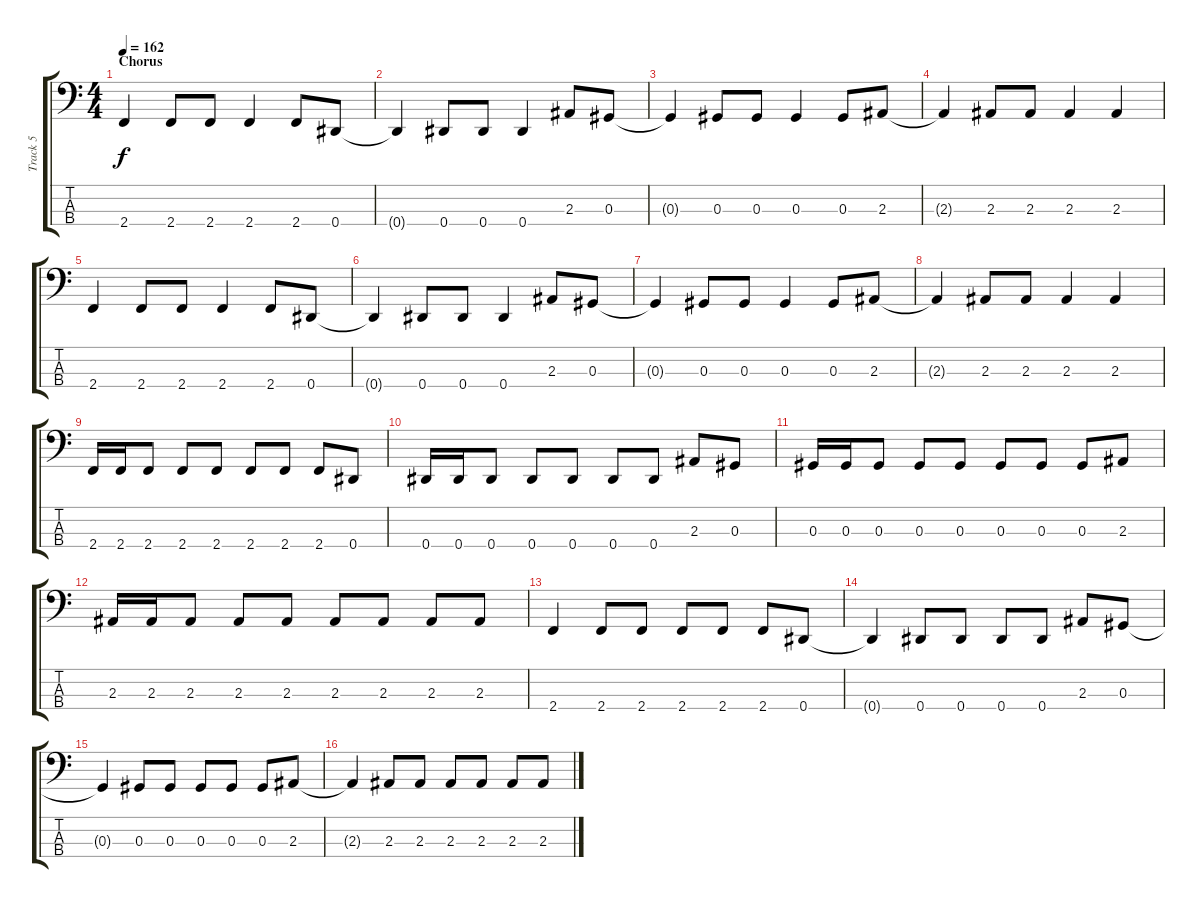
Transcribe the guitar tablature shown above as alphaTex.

\track ("Track 5" "Track 5") {instrument electricbassfinger}
\staff {score tabs}
\tuning (Gb2 Db2 Ab1 Eb1) {hide}
\ts (4 4)
\section ("" "Chorus")
\tempo 162
\clef f4
\ks c
2.4.4{dy f} 2.4.8 2.4.8 2.4.4 2.4.8 0.4.8 |
0.4{t}.4 0.4.8 0.4.8 0.4.4 2.3.8 0.3.8 |
0.3{t}.4 0.3.8 0.3.8 0.3.4 0.3.8 2.3.8 |
2.3{t}.4 2.3.8 2.3.8 2.3.4 2.3.4 |
2.4.4 2.4.8 2.4.8 2.4.4 2.4.8 0.4.8 |
0.4{t}.4 0.4.8 0.4.8 0.4.4 2.3.8 0.3.8 |
0.3{t}.4 0.3.8 0.3.8 0.3.4 0.3.8 2.3.8 |
2.3{t}.4 2.3.8 2.3.8 2.3.4 2.3.4 |
2.4.16 2.4.16 2.4.8 2.4.8 2.4.8 2.4.8 2.4.8 2.4.8 0.4.8 |
0.4.16 0.4.16 0.4.8 0.4.8 0.4.8 0.4.8 0.4.8 2.3.8 0.3.8 |
0.3.16 0.3.16 0.3.8 0.3.8 0.3.8 0.3.8 0.3.8 0.3.8 2.3.8 |
2.3.16 2.3.16 2.3.8 2.3.8 2.3.8 2.3.8 2.3.8 2.3.8 2.3.8 |
2.4.4 2.4.8 2.4.8 2.4.8 2.4.8 2.4.8 0.4.8 |
0.4{t}.4 0.4.8 0.4.8 0.4.8 0.4.8 2.3.8 0.3.8 |
0.3{t}.4 0.3.8 0.3.8 0.3.8 0.3.8 0.3.8 2.3.8 |
2.3{t}.4 2.3.8 2.3.8 2.3.8 2.3.8 2.3.8 2.3.8
